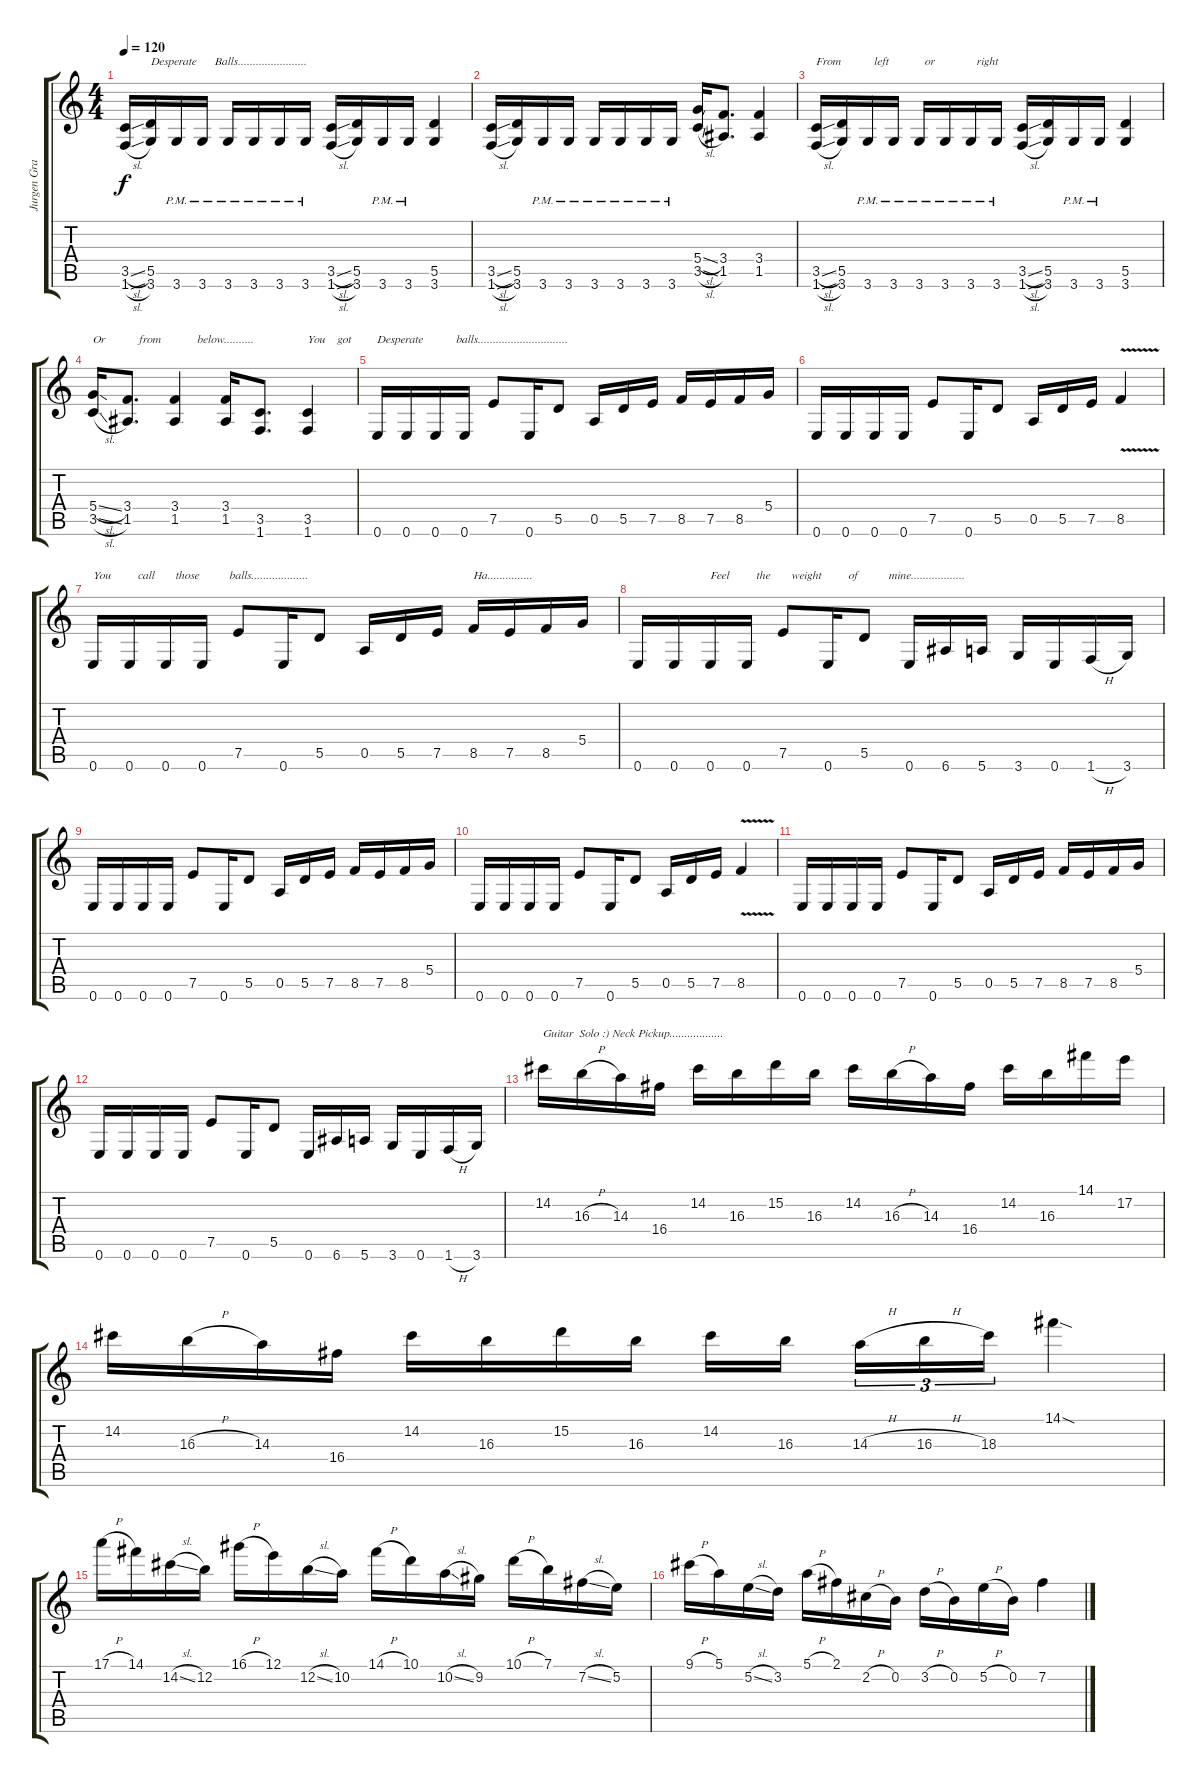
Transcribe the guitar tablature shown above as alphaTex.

\track ("Jurgen Graf" "Jurgen Gra") {instrument distortionguitar}
\staff {score tabs}
\tuning (E4 B3 G3 D3 A2 E2) {hide}
\ts (4 4)
\tempo 120
\clef g2
\ks c
(3.5{sl} 1.6{sl}).16{dy f} (5.5 3.6).16{txt "Desperate      Balls......................."} 3.6{pm}.16 3.6{pm}.16 3.6{pm}.16 3.6{pm}.16 3.6{pm}.16 3.6{pm}.16 (3.5{sl} 1.6{sl}).16 (5.5 3.6).16 3.6{pm}.16 3.6{pm}.16 (5.5 3.6).4 |
(3.5{sl} 1.6{sl}).16 (5.5 3.6).16 3.6{pm}.16 3.6{pm}.16 3.6{pm}.16 3.6{pm}.16 3.6{pm}.16 3.6{pm}.16 (5.4{sl} 3.5{sl}).16 (3.4 1.5).8{d} (3.4 1.5).4 |
(3.5{sl} 1.6{sl}).16{txt "From           left            or              right"} (5.5 3.6).16 3.6{pm}.16 3.6{pm}.16 3.6{pm}.16 3.6{pm}.16 3.6{pm}.16 3.6{pm}.16 (3.5{sl} 1.6{sl}).16 (5.5 3.6).16 3.6{pm}.16 3.6{pm}.16 (5.5 3.6).4 |
(5.4{sl} 3.5{sl}).16{txt "Or           from            below.........."} (3.4 1.5).8{d} (3.4 1.5).4 (3.4 1.5).16 (3.5 1.6).8{d} (3.5 1.6).4{txt "You    got"} |
0.6.16{txt "Desperate           balls.............................."} 0.6.16 0.6.16 0.6.16 7.5.8 0.6.16 5.5.8 0.5.16 5.5.16 7.5.16 8.5.16 7.5.16 8.5.16 5.4.16 |
0.6.16 0.6.16 0.6.16 0.6.16 7.5.8 0.6.16 5.5.8 0.5.16 5.5.16 7.5.16 8.5{v}.4 |
0.6.16{txt "You         call       those          balls..................."} 0.6.16 0.6.16 0.6.16 7.5.8 0.6.16 5.5.8 0.5.16 5.5.16 7.5.16 8.5.16{txt "Ha..............."} 7.5.16 8.5.16 5.4.16 |
0.6.16 0.6.16 0.6.16{txt "Feel         the       weight         of          mine.................."} 0.6.16 7.5.8 0.6.16 5.5.8 0.6.16 6.6.16 5.6.16 3.6.16 0.6.16 1.6{h}.16 3.6.16 |
0.6.16 0.6.16 0.6.16 0.6.16 7.5.8 0.6.16 5.5.8 0.5.16 5.5.16 7.5.16 8.5.16 7.5.16 8.5.16 5.4.16 |
0.6.16 0.6.16 0.6.16 0.6.16 7.5.8 0.6.16 5.5.8 0.5.16 5.5.16 7.5.16 8.5{v}.4 |
0.6.16 0.6.16 0.6.16 0.6.16 7.5.8 0.6.16 5.5.8 0.5.16 5.5.16 7.5.16 8.5.16 7.5.16 8.5.16 5.4.16 |
0.6.16 0.6.16 0.6.16 0.6.16 7.5.8 0.6.16 5.5.8 0.6.16 6.6.16 5.6.16 3.6.16 0.6.16 1.6{h}.16 3.6.16 |
14.2.16{txt "Guitar  Solo :) Neck Pickup.................."} 16.3{h}.16 14.3.16 16.4.16 14.2.16 16.3.16 15.2.16 16.3.16 14.2.16 16.3{h}.16 14.3.16 16.4.16 14.2.16 16.3.16 14.1.16 17.2.16 |
14.2.16 16.3{h}.16 14.3.16 16.4.16 14.2.16 16.3.16 15.2.16 16.3.16 14.2.16 16.3.16 14.3{h}.16{tu (3 2)} 16.3{h}.16{tu (3 2)} 18.3.16{tu (3 2)} 14.1{sod}.4 |
17.1{h}.16 14.1.16 14.2{sl}.16 12.2.16 16.1{h}.16 12.1.16 12.2{sl}.16 10.2.16 14.1{h}.16 10.1.16 10.2{sl}.16 9.2.16 10.1{h}.16 7.1.16 7.2{sl}.16 5.2.16 |
9.1{h}.16 5.1.16 5.2{sl}.16 3.2.16 5.1{h}.16 2.1.16 2.2{h}.16 0.2.16 3.2{h}.16 0.2.16 5.2{h}.16 0.2.16 7.2{sl}.4
